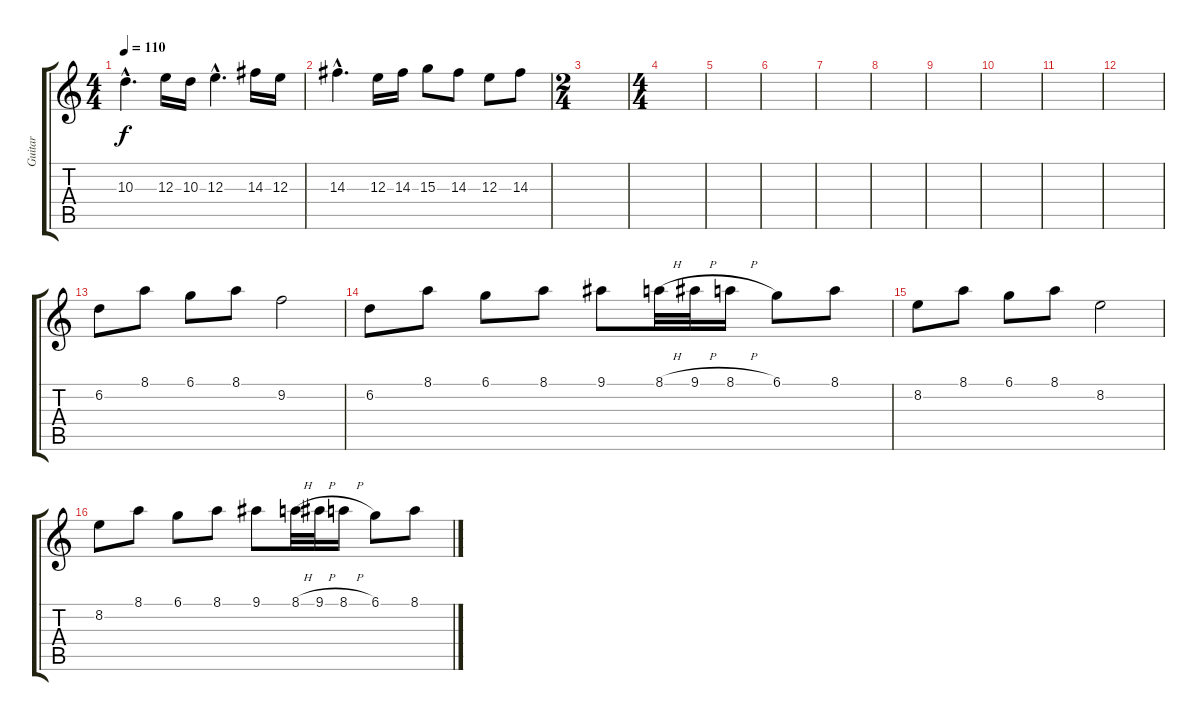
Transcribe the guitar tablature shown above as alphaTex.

\track ("Guitar" "Guitar") {instrument overdrivenguitar}
\staff {score tabs}
\tuning (Db4 Ab3 E3 B2 Gb2 B1) {hide}
\ts (4 4)
\tempo 110
\clef g2
\ks c
10.3{hac}.4{d dy f} 12.3.16 10.3.16 12.3{hac}.4{d} 14.3.16 12.3.16 |
14.3{hac}.4{d} 12.3.16 14.3.16 15.3.8 14.3.8 12.3.8 14.3.8 |
\ts (2 4)
|
\ts (4 4)
|
|
|
|
|
|
|
|
|
6.2.8 8.1.8 6.1.8 8.1.8 9.2.2 |
6.2.8 8.1.8 6.1.8 8.1.8 9.1.8 8.1{h}.32 9.1{h}.32 8.1{h}.16 6.1.8 8.1.8 |
8.2.8 8.1.8 6.1.8 8.1.8 8.2.2 |
8.2.8 8.1.8 6.1.8 8.1.8 9.1.8 8.1{h}.32 9.1{h}.32 8.1{h}.16 6.1.8 8.1.8
